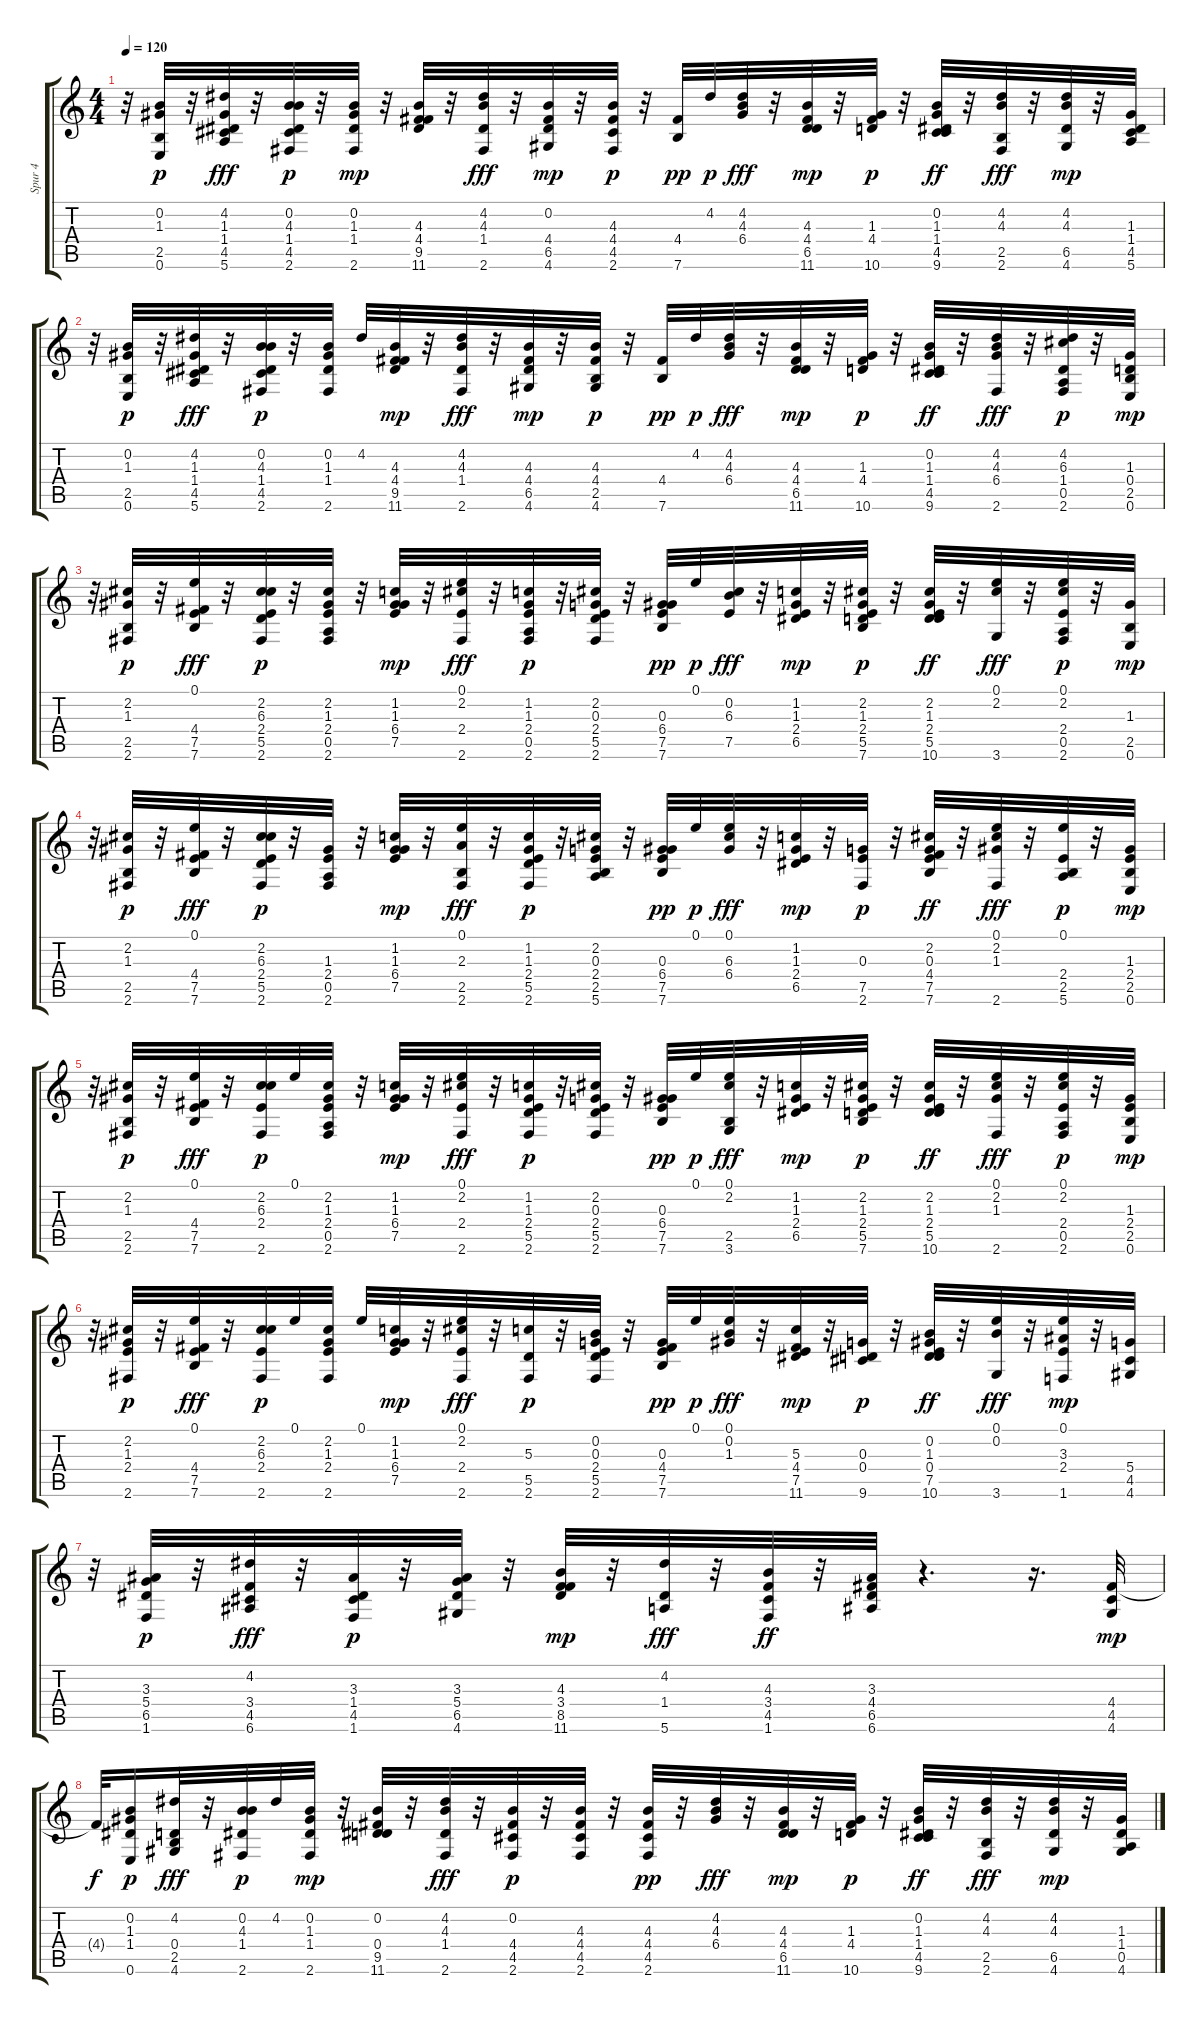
\track ("Spur 4" "Spur 4") {instrument acousticguitarnylon}
\staff {score tabs}
\tuning (E4 B3 G3 D3 A2 E2) {hide}
\ts (4 4)
\tempo 120
\clef g2
\ks c
r.32{dy mp} (0.2 1.3 2.5 0.6).32{dy p} r.32 (4.2 1.3 1.4 4.5 5.6).32{dy fff} r.32 (0.2 4.3 1.4 4.5 2.6).32{dy p} r.32 (0.2 1.3 1.4 2.6).32{dy mp} r.32 (4.3 4.4 9.5 11.6).32 r.32 (4.2 4.3 1.4 2.6).32{dy fff} r.32 (0.2 4.4 6.5 4.6).32{dy mp} r.32 (4.3 4.4 4.5 2.6).32{dy p} r.32 (4.4 7.6).32{dy pp} 4.2.32{dy p} (4.2 4.3 6.4).32{dy fff} r.32 (4.3 4.4 6.5 11.6).32{dy mp} r.32 (1.3 4.4 10.6).32{dy p} r.32 (0.2 1.3 1.4 4.5 9.6).32{dy ff} r.32 (4.2 4.3 2.5 2.6).32{dy fff} r.32 (4.2 4.3 6.5 4.6).32{dy mp} r.32 (1.3 1.4 4.5 5.6).32 |
r.32 (0.2 1.3 2.5 0.6).32{dy p} r.32 (4.2 1.3 1.4 4.5 5.6).32{dy fff} r.32 (0.2 4.3 1.4 4.5 2.6).32{dy p} r.32 (0.2 1.3 1.4 2.6).32 4.2.32 (4.3 4.4 9.5 11.6).32{dy mp} r.32 (4.2 4.3 1.4 2.6).32{dy fff} r.32 (4.3 4.4 6.5 4.6).32{dy mp} r.32 (4.3 4.4 2.5 4.6).32{dy p} r.32 (4.4 7.6).32{dy pp} 4.2.32{dy p} (4.2 4.3 6.4).32{dy fff} r.32 (4.3 4.4 6.5 11.6).32{dy mp} r.32 (1.3 4.4 10.6).32{dy p} r.32 (0.2 1.3 1.4 4.5 9.6).32{dy ff} r.32 (4.2 4.3 6.4 2.6).32{dy fff} r.32 (4.2 6.3 1.4 0.5 2.6).32{dy p} r.32 (1.3 0.4 2.5 0.6).32{dy mp} |
r.32 (2.2 1.3 2.5 2.6).32{dy p} r.32 (0.1 4.4 7.5 7.6).32{dy fff} r.32 (2.2 6.3 2.4 5.5 2.6).32{dy p} r.32 (2.2 1.3 2.4 0.5 2.6).32 r.32 (1.2 1.3 6.4 7.5).32{dy mp} r.32 (0.1 2.2 2.4 2.6).32{dy fff} r.32 (1.2 1.3 2.4 0.5 2.6).32{dy p} r.32 (2.2 0.3 2.4 5.5 2.6).32 r.32 (0.3 6.4 7.5 7.6).32{dy pp} 0.1.32{dy p} (0.2 6.3 7.5).32{dy fff} r.32 (1.2 1.3 2.4 6.5).32{dy mp} r.32 (2.2 1.3 2.4 5.5 7.6).32{dy p} r.32 (2.2 1.3 2.4 5.5 10.6).32{dy ff} r.32 (0.1 2.2 3.6).32{dy fff} r.32 (0.1 2.2 2.4 0.5 2.6).32{dy p} r.32 (1.3 2.5 0.6).32{dy mp} |
r.32 (2.2 1.3 2.5 2.6).32{dy p} r.32 (0.1 4.4 7.5 7.6).32{dy fff} r.32 (2.2 6.3 2.4 5.5 2.6).32{dy p} r.32 (1.3 2.4 0.5 2.6).32 r.32 (1.2 1.3 6.4 7.5).32{dy mp} r.32 (0.1 2.3 2.5 2.6).32{dy fff} r.32 (1.2 1.3 2.4 5.5 2.6).32{dy p} r.32 (2.2 0.3 2.4 2.5 5.6).32 r.32 (0.3 6.4 7.5 7.6).32{dy pp} 0.1.32{dy p} (0.1 6.3 6.4).32{dy fff} r.32 (1.2 1.3 2.4 6.5).32{dy mp} r.32 (0.3 7.5 2.6).32{dy p} r.32 (2.2 0.3 4.4 7.5 7.6).32{dy ff} r.32 (0.1 2.2 1.3 2.6).32{dy fff} r.32 (0.1 2.4 2.5 5.6).32{dy p} r.32 (1.3 2.4 2.5 0.6).32{dy mp} |
r.32 (2.2 1.3 2.5 2.6).32{dy p} r.32 (0.1 4.4 7.5 7.6).32{dy fff} r.32 (2.2 6.3 2.4 2.6).32{dy p} 0.1.32 (2.2 1.3 2.4 0.5 2.6).32 r.32 (1.2 1.3 6.4 7.5).32{dy mp} r.32 (0.1 2.2 2.4 2.6).32{dy fff} r.32 (1.2 1.3 2.4 5.5 2.6).32{dy p} r.32 (2.2 0.3 2.4 5.5 2.6).32 r.32 (0.3 6.4 7.5 7.6).32{dy pp} 0.1.32{dy p} (0.1 2.2 2.5 3.6).32{dy fff} r.32 (1.2 1.3 2.4 6.5).32{dy mp} r.32 (2.2 1.3 2.4 5.5 7.6).32{dy p} r.32 (2.2 1.3 2.4 5.5 10.6).32{dy ff} r.32 (0.1 2.2 1.3 2.6).32{dy fff} r.32 (0.1 2.2 2.4 0.5 2.6).32{dy p} r.32 (1.3 2.4 2.5 0.6).32{dy mp} |
r.32 (2.2 1.3 2.4 2.6).32{dy p} r.32 (0.1 4.4 7.5 7.6).32{dy fff} r.32 (2.2 6.3 2.4 2.6).32{dy p} 0.1.32 (2.2 1.3 2.4 2.6).32 0.1.32 (1.2 1.3 6.4 7.5).32{dy mp} r.32 (0.1 2.2 2.4 2.6).32{dy fff} r.32 (5.3 5.5 2.6).32{dy p} r.32 (0.2 0.3 2.4 5.5 2.6).32 r.32 (0.3 4.4 7.5 7.6).32{dy pp} 0.1.32{dy p} (0.1 0.2 1.3).32{dy fff} r.32 (5.3 4.4 7.5 11.6).32{dy mp} r.32 (0.3 0.4 9.6).32{dy p} r.32 (0.2 1.3 0.4 7.5 10.6).32{dy ff} r.32 (0.1 0.2 3.6).32{dy fff} r.32 (0.1 3.3 2.4 1.6).32{dy mp} r.32 (5.4 4.5 4.6).32 |
r.32 (3.3 5.4 6.5 1.6).32{dy p} r.32 (4.2 3.4 4.5 6.6).32{dy fff} r.32 (3.3 1.4 4.5 1.6).32{dy p} r.32 (3.3 5.4 6.5 4.6).32 r.32 (4.3 3.4 8.5 11.6).32{dy mp} r.32 (4.2 1.4 5.6).32{dy fff} r.32 (4.3 3.4 4.5 1.6).32{dy ff} r.32 (3.3 4.4 6.5 6.6).32 r.4{d} r.16{d} (4.4 4.5 4.6).32{dy mp} |
4.4{t}.32{dy f} (0.2 1.3 1.4 0.6).16{dy p} (4.2 0.4 2.5 4.6).32{dy fff} r.32 (0.2 4.3 1.4 2.6).32{dy p} 4.2.32 (0.2 1.3 1.4 2.6).32{dy mp} r.32 (0.2 0.4 9.5 11.6).32 r.32 (4.2 4.3 1.4 2.6).32{dy fff} r.32 (0.2 4.4 4.5 2.6).32{dy p} r.32 (4.3 4.4 4.5 2.6).32 r.32 (4.3 4.4 4.5 2.6).32{dy pp} r.32 (4.2 4.3 6.4).32{dy fff} r.32 (4.3 4.4 6.5 11.6).32{dy mp} r.32 (1.3 4.4 10.6).32{dy p} r.32 (0.2 1.3 1.4 4.5 9.6).32{dy ff} r.32 (4.2 4.3 2.5 2.6).32{dy fff} r.32 (4.2 4.3 6.5 4.6).32{dy mp} r.32 (1.3 1.4 0.5 4.6).32
